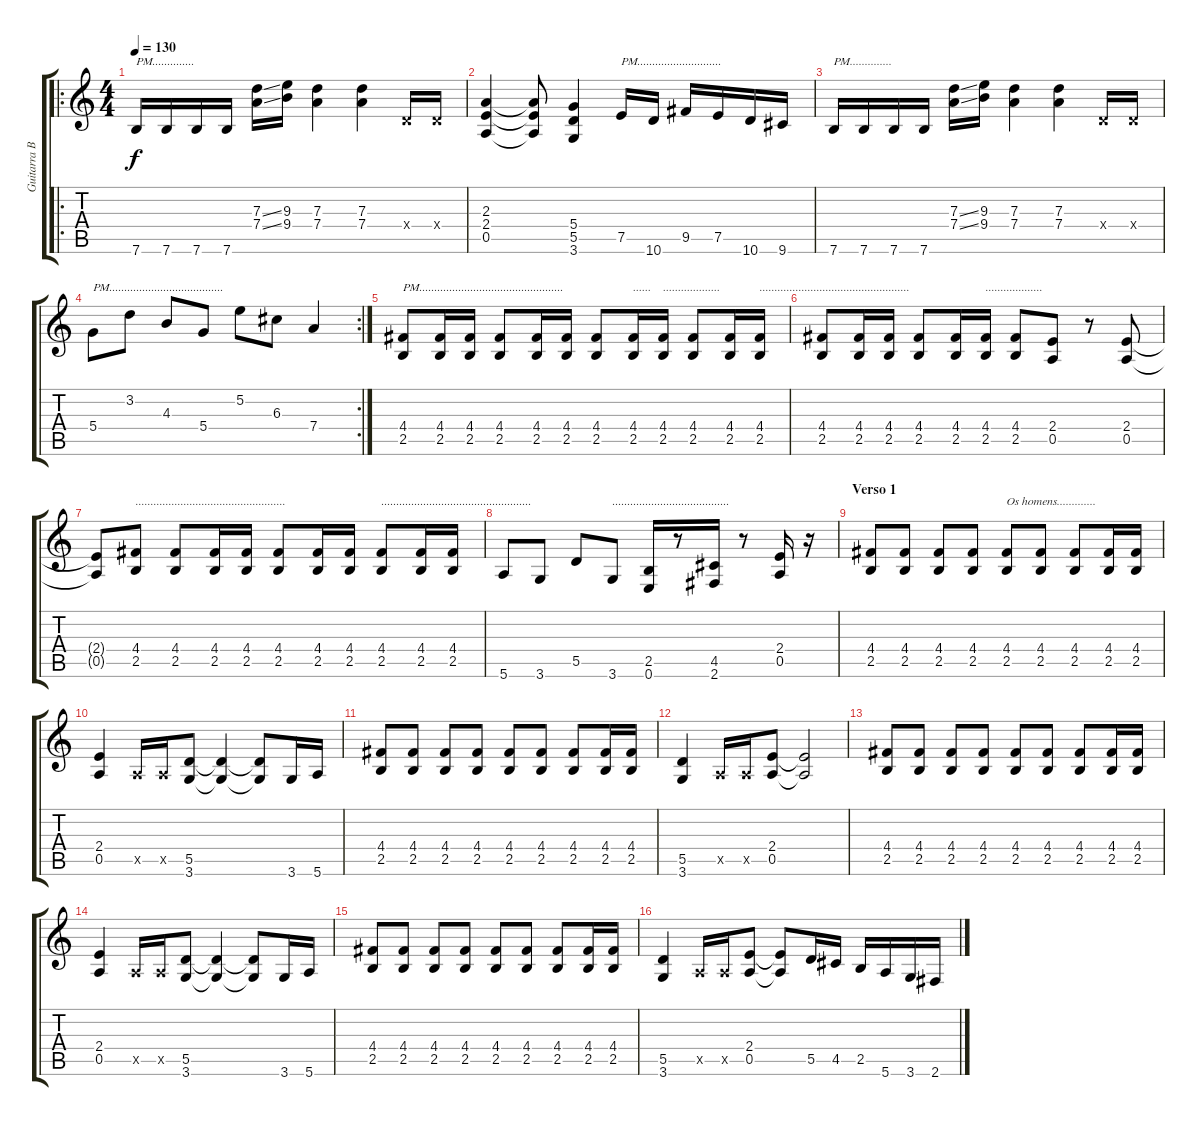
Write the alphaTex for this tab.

\track ("Guitarra Base" "Guitarra B") {instrument overdrivenguitar}
\staff {score tabs}
\tuning (E4 B3 G3 D3 A2 E2) {hide}
\ro
\ts (4 4)
\tempo 130
\clef g2
\ks c
7.6.16{txt "PM.............." dy f instrument overdrivenguitar} 7.6.16 7.6.16 7.6.16 (7.3{ss} 7.4{ss}).16 (9.3 9.4).16 (7.3 7.4).4 (7.3 7.4).4 0.4{x}.16 0.4{x}.16 |
(2.3 2.4 0.5).4 (2.3{t} 2.4{t} 0.5{t}).8 (5.4 5.5 3.6).4 7.5.16{txt "PM............................"} 10.6.16 9.5.16 7.5.16 10.6.16 9.6.16 |
7.6.16{txt "PM.............."} 7.6.16 7.6.16 7.6.16 (7.3{ss} 7.4{ss}).16 (9.3 9.4).16 (7.3 7.4).4 (7.3 7.4).4 0.4{x}.16 0.4{x}.16 |
\rc 2
5.4.8{txt "PM......................................"} 3.2.8 4.3.8 5.4.8 5.2.8 6.3.8 7.4.4 |
(4.4 2.5).8{txt "PM................................................"} (4.4 2.5).16 (4.4 2.5).16 (4.4 2.5).8 (4.4 2.5).16 (4.4 2.5).16 (4.4 2.5).8 (4.4 2.5).16{txt "......"} (4.4 2.5).16{txt "..................."} (4.4 2.5).8 (4.4 2.5).16 (4.4 2.5).16{txt ".................................................."} |
(4.4 2.5).8 (4.4 2.5).16 (4.4 2.5).16 (4.4 2.5).8 (4.4 2.5).16 (4.4 2.5).16{txt "..................."} (4.4 2.5).8 (2.4 0.5).8 r.8 (2.4 0.5).8 |
(2.4{t} 0.5{t}).8 (4.4 2.5).8{txt ".................................................."} (4.4 2.5).8 (4.4 2.5).16 (4.4 2.5).16 (4.4 2.5).8 (4.4 2.5).16 (4.4 2.5).16 (4.4 2.5).8{txt ".................................................."} (4.4 2.5).16 (4.4 2.5).16 |
5.6.8 3.6.8 5.5.8 3.6.8{txt "......................................."} (2.5 0.6).16 r.8 (4.5 2.6).16 r.8 (2.4 0.5).16 r.16 |
\section ("" "Verso 1")
(4.4 2.5).8 (4.4 2.5).8 (4.4 2.5).8 (4.4 2.5).8 (4.4 2.5).8{txt "Os homens............. "} (4.4 2.5).8 (4.4 2.5).8 (4.4 2.5).16 (4.4 2.5).16 |
(2.4 0.5).4 0.5{x}.16 0.5{x}.16 (5.5 3.6).8 (5.5{t} 3.6{t}).4 (5.5{t} 3.6{t}).8 3.6.16 5.6.16 |
(4.4 2.5).8 (4.4 2.5).8 (4.4 2.5).8 (4.4 2.5).8 (4.4 2.5).8 (4.4 2.5).8 (4.4 2.5).8 (4.4 2.5).16 (4.4 2.5).16 |
(5.5 3.6).4 0.5{x}.16 0.5{x}.16 (2.4 0.5).8 (2.4{t} 0.5{t}).2 |
(4.4 2.5).8 (4.4 2.5).8 (4.4 2.5).8 (4.4 2.5).8 (4.4 2.5).8 (4.4 2.5).8 (4.4 2.5).8 (4.4 2.5).16 (4.4 2.5).16 |
(2.4 0.5).4 0.5{x}.16 0.5{x}.16 (5.5 3.6).8 (5.5{t} 3.6{t}).4 (5.5{t} 3.6{t}).8 3.6.16 5.6.16 |
(4.4 2.5).8 (4.4 2.5).8 (4.4 2.5).8 (4.4 2.5).8 (4.4 2.5).8 (4.4 2.5).8 (4.4 2.5).8 (4.4 2.5).16 (4.4 2.5).16 |
(5.5 3.6).4 0.5{x}.16 0.5{x}.16 (2.4 0.5).8 (2.4{t} 0.5{t}).8 5.5.16 4.5.16 2.5.16 5.6.16 3.6.16 2.6.16
